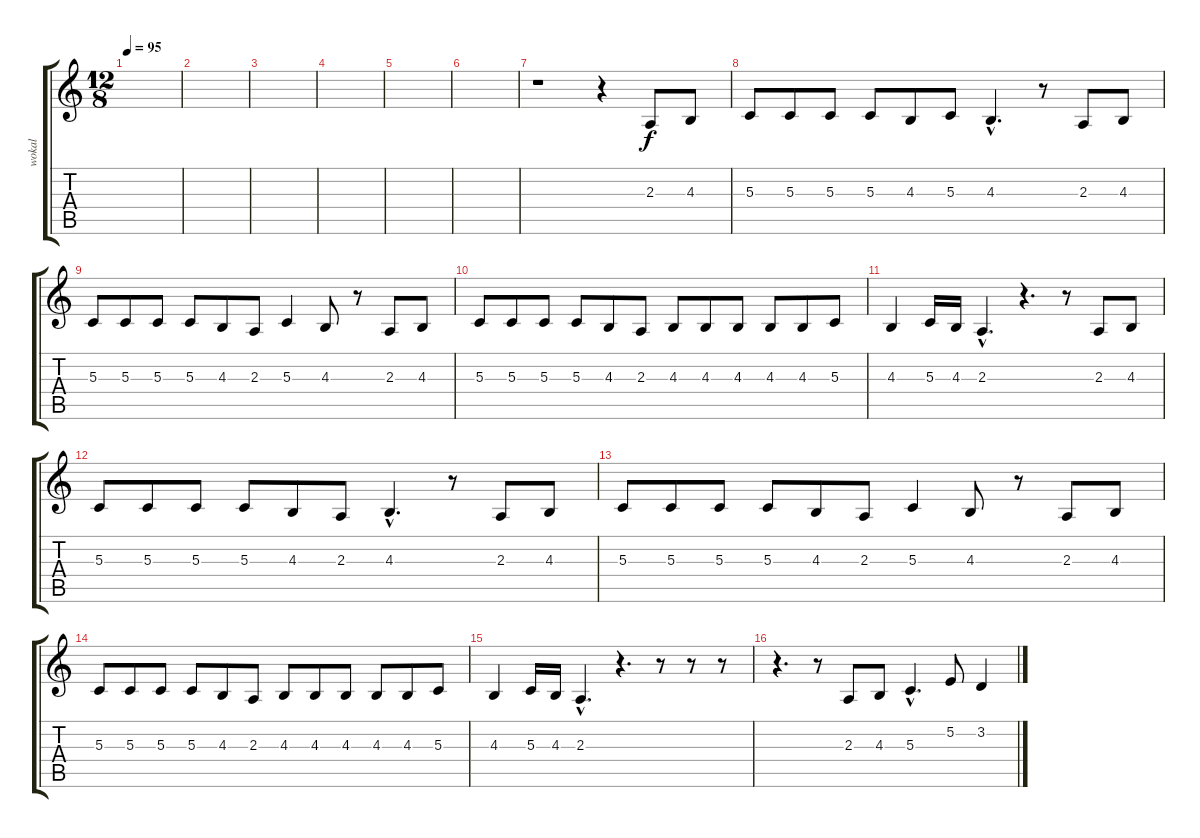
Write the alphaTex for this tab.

\track ("wokal" "wokal") {instrument rockorgan}
\staff {score tabs}
\tuning (E4 B3 G3 D3 A2 E2) {hide}
\ts (12 8)
\tempo 95
\clef g2
\ks c
|
|
|
|
|
|
r.1 r.4 2.3.8 4.3.8 |
5.3.8 5.3.8 5.3.8 5.3.8 4.3.8 5.3.8 4.3{hac}.4{d} r.8 2.3.8 4.3.8 |
5.3.8 5.3.8 5.3.8 5.3.8 4.3.8 2.3.8 5.3.4 4.3.8 r.8 2.3.8 4.3.8 |
5.3.8 5.3.8 5.3.8 5.3.8 4.3.8 2.3.8 4.3.8 4.3.8 4.3.8 4.3.8 4.3.8 5.3.8 |
4.3.4 5.3.16 4.3.16 2.3{hac}.4{d} r.4{d} r.8 2.3.8 4.3.8 |
5.3.8 5.3.8 5.3.8 5.3.8 4.3.8 2.3.8 4.3{hac}.4{d} r.8 2.3.8 4.3.8 |
5.3.8 5.3.8 5.3.8 5.3.8 4.3.8 2.3.8 5.3.4 4.3.8 r.8 2.3.8 4.3.8 |
5.3.8 5.3.8 5.3.8 5.3.8 4.3.8 2.3.8 4.3.8 4.3.8 4.3.8 4.3.8 4.3.8 5.3.8 |
4.3.4 5.3.16 4.3.16 2.3{hac}.4{d} r.4{d} r.8 r.8 r.8 |
r.4{d} r.8 2.3.8 4.3.8 5.3{hac}.4{d} 5.2.8 3.2.4
